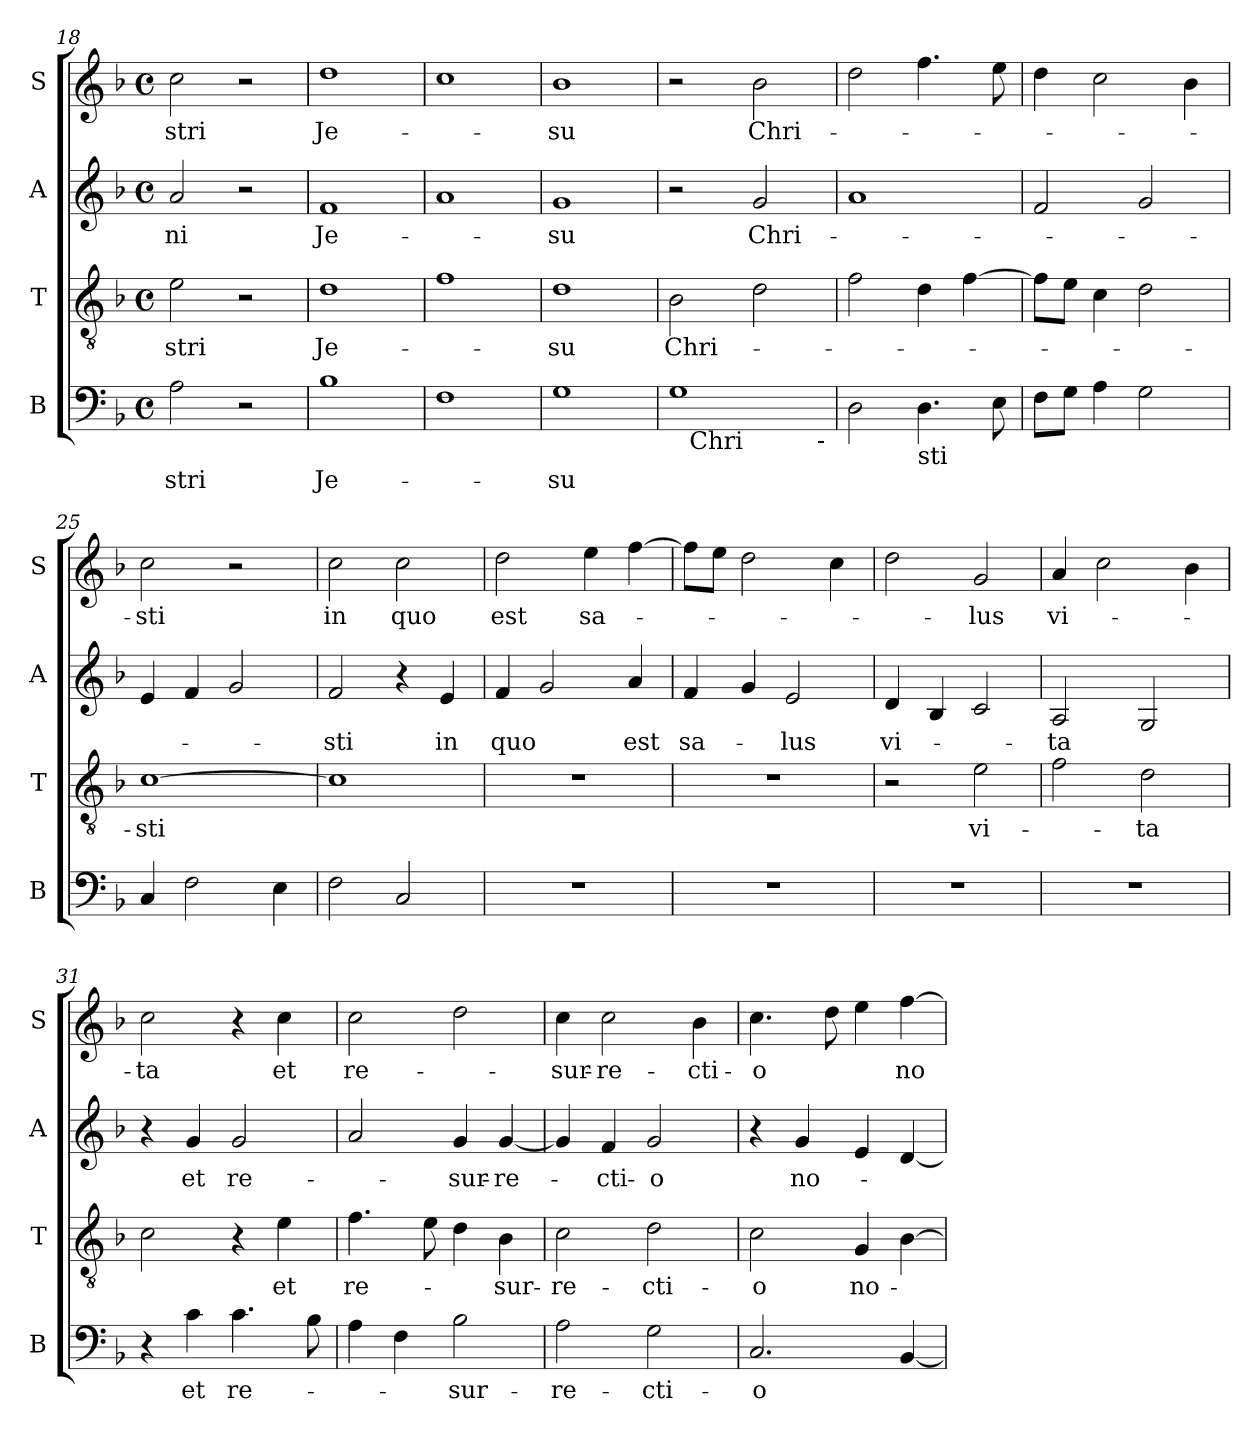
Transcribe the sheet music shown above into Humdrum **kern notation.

**kern	**text	**kern	**text	**kern	**text	**kern	**text
*part4	*part4	*part3	*part3	*part2	*part2	*part1	*part1
*staff4	*staff4	*staff3	*staff3	*staff2	*staff2	*staff1	*staff1
*I"B	*	*I"T	*	*I"A	*	*I"S	*
*I'B	*	*I'T	*	*I'A	*	*I'S	*
*clefF4	*	*clefGv2	*	*clefG2	*	*clefG2	*
*k[b-]	*	*k[b-]	*	*k[b-]	*	*k[b-]	*
*F:	*	*F:	*	*F:	*	*F:	*
*M4/4	*	*M4/4	*	*M4/4	*	*M4/4	*
*met(c)	*	*met(c)	*	*met(c)	*	*met(c)	*
=18	=18	=18	=18	=18	=18	=18	=18
!	!LO:LY:b	!	!LO:LY:b	!	!LO:LY:b	!	!LO:LY:b
2A\	-stri	2e\	-stri	2a/	-ni	2cc\	-stri
2r	.	2r	.	2r	.	2r	.
=19	=19	=19	=19	=19	=19	=19	=19
!	!LO:LY:b	!	!LO:LY:b	!	!LO:LY:b	!	!LO:LY:b
1B-	Je-	1d	Je-	1f	Je-	1dd	Je-
=20	=20	=20	=20	=20	=20	=20	=20
1F	.	1f	.	1a	.	1cc	.
=21	=21	=21	=21	=21	=21	=21	=21
!	!LO:LY:b	!	!LO:LY:b	!	!LO:LY:b	!	!LO:LY:b
1G	-su	1d	-su	1g	-su	1b-	-su
!!LO:LB:g=z
=22	=22	=22	=22	=22	=22	=22	=22
!	!	!	!LO:LY:b	!	!	!	!
*^	*	*	*	*	*	*	*
*	*^	*	*	*	*	*	*	*
1G	16ryy	2...ryy	.	2B-\	Chri-	2r	.	2r	.
!	!LO:TX:b:t=Chri	!	!	!	!	!	!	!	!
.	2...ryy	.	.	.	.	.	.	.	.
!	!	!	!	!	!	!	!LO:LY:b	!	!LO:LY:b
.	.	.	.	2d\	.	2g/	Chri-	2b-\	Chri-
!	!	!LO:TX:b:t=-	!	!	!	!	!	!	!
.	.	16ryy	.	.	.	.	.	.	.
*v	*v	*v	*	*	*	*	*	*	*
=23	=23	=23	=23	=23	=23	=23	=23
2D\	.	2f\	.	1a	.	2dd\	.
!LO:TX:b:t=sti	!	!	!	!	!	!	!
4.D\	.	4d\	.	.	.	4.ff\	.
.	.	[>4f\	.	.	.	.	.
8E\	.	.	.	.	.	8ee\	.
=24	=24	=24	=24	=24	=24	=24	=24
8F\L	.	8f\L]	.	2f/	.	4dd\	.
8G\J	.	8e\J	.	.	.	.	.
4A\	.	4c\	.	.	.	2cc\	.
2G\	.	2d\	.	2g/	.	.	.
.	.	.	.	.	.	4b-\	.
=25	=25	=25	=25	=25	=25	=25	=25
!	!	!	!LO:LY:b	!	!	!	!LO:LY:b
4C/	.	[>1c	-sti	4e/	.	2cc\	-sti
2F\	.	.	.	4f/	.	.	.
.	.	.	.	2g/	.	2r	.
4E\	.	.	.	.	.	.	.
=26	=26	=26	=26	=26	=26	=26	=26
!	!	!	!	!	!LO:LY:b	!	!LO:LY:b
2F\	.	1c]	.	2f/	-sti	2cc\	in
!	!	!	!	!	!	!	!LO:LY:b
2C/	.	.	.	4r	.	2cc\	quo
!	!	!	!	!	!LO:LY:b	!	!
.	.	.	.	4e/	in	.	.
=27	=27	=27	=27	=27	=27	=27	=27
!	!	!	!	!	!LO:LY:b	!	!LO:LY:b
1r	.	1r	.	4f/	quo	2dd\	est
.	.	.	.	2g/	.	.	.
!	!	!	!	!	!	!	!LO:LY:b
.	.	.	.	.	.	4ee\	sa-
!	!	!	!	!	!LO:LY:b	!	!
.	.	.	.	4a/	est	[>4ff\	.
=28	=28	=28	=28	=28	=28	=28	=28
!	!	!	!	!	!LO:LY:b	!	!
1r	.	1r	.	4f/	sa-	8ff\L]	.
.	.	.	.	.	.	8ee\J	.
.	.	.	.	4g/	.	2dd\	.
!	!	!	!	!	!LO:LY:b	!	!
.	.	.	.	2e/	-lus	.	.
.	.	.	.	.	.	4cc\	.
!!LO:PB:g=z
=29	=29	=29	=29	=29	=29	=29	=29
!	!	!	!	!	!LO:LY:b	!	!
1r	.	2r	.	4d/	vi-	2dd\	.
.	.	.	.	4B-/	.	.	.
!	!	!	!LO:LY:b	!	!	!	!LO:LY:b
.	.	2e\	vi-	2c/	.	2g/	-lus
=30	=30	=30	=30	=30	=30	=30	=30
!	!	!	!	!	!LO:LY:b	!	!LO:LY:b
1r	.	2f\	.	2A/	-ta	4a/	vi-
.	.	.	.	.	.	2cc\	.
!	!	!	!LO:LY:b	!	!	!	!
.	.	2d\	-ta	2G/	.	.	.
.	.	.	.	.	.	4b-\	.
=31	=31	=31	=31	=31	=31	=31	=31
!	!	!	!	!	!	!	!LO:LY:b
4r	.	2c\	.	4r	.	2cc\	-ta
!	!LO:LY:b	!	!	!	!LO:LY:b	!	!
4c\	et	.	.	4g/	et	.	.
!	!LO:LY:b	!	!	!	!LO:LY:b	!	!
4.c\	re-	4r	.	2g/	re-	4r	.
!	!	!	!LO:LY:b	!	!	!	!LO:LY:b
.	.	4e\	et	.	.	4cc\	et
8B-\	.	.	.	.	.	.	.
=32	=32	=32	=32	=32	=32	=32	=32
!	!	!	!LO:LY:b	!	!	!	!LO:LY:b
4A\	.	4.f\	re-	2a/	.	2cc\	re-
4F\	.	.	.	.	.	.	.
.	.	8e\	.	.	.	.	.
!	!LO:LY:b	!	!	!	!LO:LY:b	!	!
2B-\	-sur-	4d\	.	4g/	-sur-	2dd\	.
!	!	!	!LO:LY:b	!	!LO:LY:b	!	!
.	.	4B-\	-sur-	[<4g/	-re-	.	.
=33	=33	=33	=33	=33	=33	=33	=33
!	!LO:LY:b	!	!LO:LY:b	!	!	!	!LO:LY:b
2A\	-re-	2c\	-re-	4g/]	.	4cc\	-sur-
!	!	!	!	!	!LO:LY:b	!	!LO:LY:b
.	.	.	.	4f/	-cti-	2cc\	-re-
!	!LO:LY:b	!	!LO:LY:b	!	!LO:LY:b	!	!
2G\	-cti-	2d\	-cti-	2g/	-o	.	.
!	!	!	!	!	!	!	!LO:LY:b
.	.	.	.	.	.	4b-\	-cti-
=34	=34	=34	=34	=34	=34	=34	=34
!	!LO:LY:b	!	!LO:LY:b	!	!	!	!LO:LY:b
2.C/	-o	2c\	-o	4r	.	4.cc\	-o
!	!	!	!	!	!LO:LY:b	!	!
.	.	.	.	4g/	no-	.	.
.	.	.	.	.	.	8dd\	.
!	!	!	!LO:LY:b	!	!	!	!
.	.	4G/	no-	4e/	.	4ee\	.
!	!	!	!	!	!	!	!LO:LY:b
[>4BB-/	.	[>4B-\	.	[>4d/	.	[>4ff\	no-
=	=	=	=	=	=	=	=
*-	*-	*-	*-	*-	*-	*-	*-
